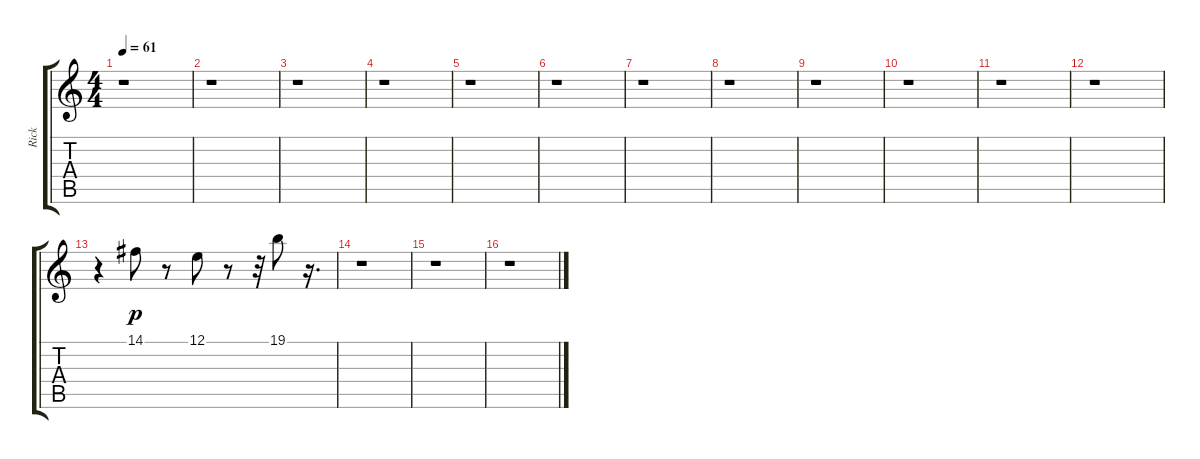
\track ("Rick" "Rick") {instrument acousticgrandpiano}
\staff {score tabs}
\tuning (E4 B3 G3 D3 A2 E2) {hide}
\ts (4 4)
\tempo 61
\clef g2
\ks c
r.1{dy f} |
r.1 |
r.1 |
r.1 |
r.1 |
r.1 |
r.1 |
r.1 |
r.1 |
r.1 |
r.1 |
r.1 |
r.4 14.1.8{dy p volume 14 balance 9 instrument acousticgrandpiano} r.8 12.1.8 r.8 r.32 19.1.8 r.16{d} |
r.1 |
r.1 |
r.1
